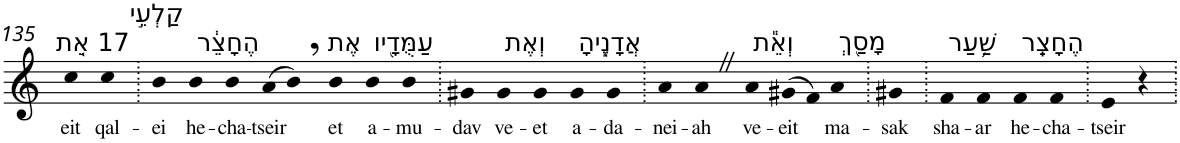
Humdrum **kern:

**kern	**text
*part1	*part1
*staff1	*staff1
*I"Piano	*
*I'Pno	*
!!LO:PB:g=z
*clefG2	*
*k[]	*
=135	=135
!LO:TX:a:t=17 אֵ֚ת	!
!	!LO:LY:b
4cc	eit
!LO:TX:a:t=קַלְעֵ֣י	!
!	!LO:LY:b
4cc	qal-
=136.	=136.
!	!LO:LY:b
4b	-ei
!LO:TX:a:t=הֶחָצֵ֔ר	!
!	!LO:LY:b
4b	he-
!	!LO:LY:b
4b	-cha-
!	!LO:LY:b
(>8a	-tseir
8b,)	.
!LO:TX:a:t=אֶת	!
!	!LO:LY:b
4b	et
!LO:TX:a:t=עַמֻּדָ֖יו	!
!	!LO:LY:b
4b	a-
!	!LO:LY:b
4b	-mu-
=137.	=137.
!	!LO:LY:b
4g#X	-dav
!LO:TX:a:t=וְאֶת	!
!	!LO:LY:b
4g#	ve-
!	!LO:LY:b
4g#	-et
!LO:TX:a:t=אֲדָנֶ֑יהָ	!
!	!LO:LY:b
4g#	a-
!	!LO:LY:b
4g#	-da-
=138.	=138.
!	!LO:LY:b
4a	-nei-
!	!LO:LY:b
4aZ	-ah
!LO:TX:a:t=וְאֵ֕ת	!
!	!LO:LY:b
4a	ve-
!	!LO:LY:b
(>8g#X	-eit
8f)	.
!LO:TX:a:t=מָסַ֖ךְ	!
!	!LO:LY:b
4a	ma-
=139.	=139.
!	!LO:LY:b
4g#X	-sak
=140.	=140.
!LO:TX:a:t=שַׁ֥עַר	!
!	!LO:LY:b
4f	sha-
!	!LO:LY:b
4f	-ar
!LO:TX:a:t=הֶחָצֵֽר	!
!	!LO:LY:b
4f	he-
!	!LO:LY:b
4f	-cha-
=141.	=141.
!	!LO:LY:b
4e	-tseir
4r	.
=.	=.
*-	*-
